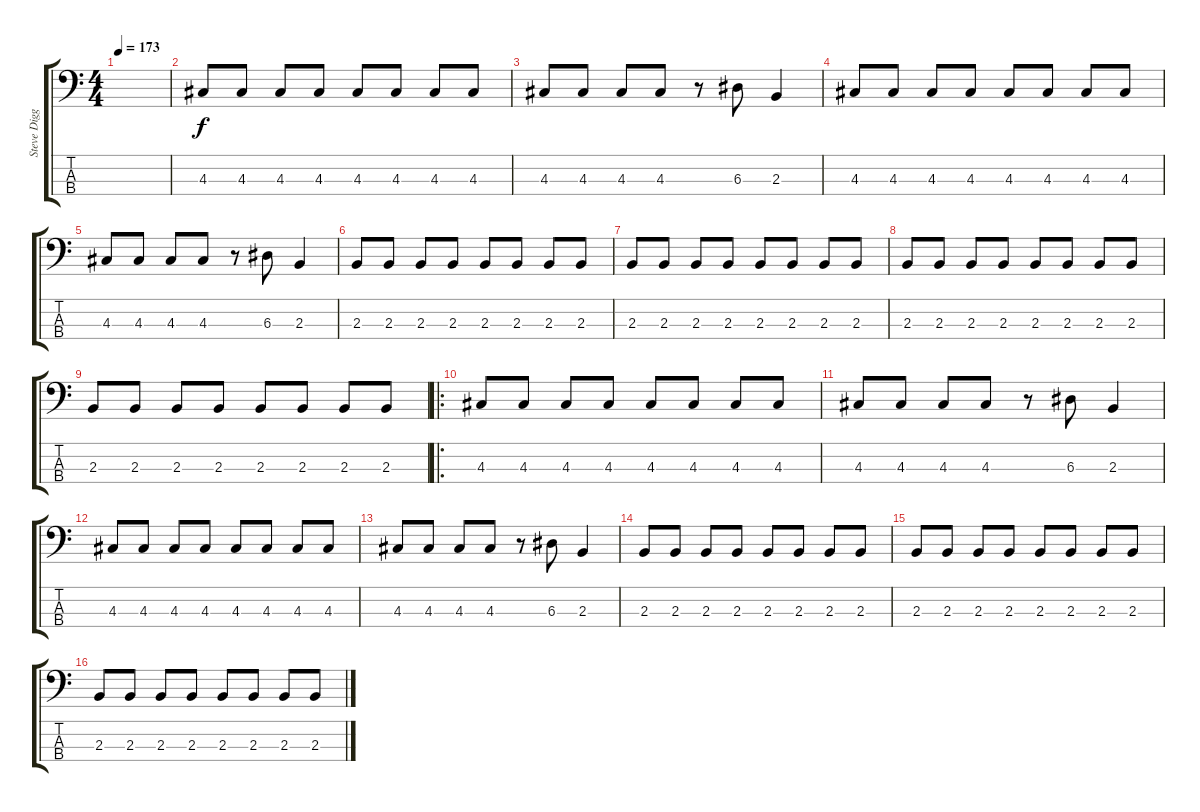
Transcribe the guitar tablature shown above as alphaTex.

\track ("Steve Diggle" "Steve Digg") {instrument electricbasspick}
\staff {score tabs}
\tuning (G2 D2 A1 E1) {hide}
\ts (4 4)
\tempo 173
\clef f4
\ks c
|
4.3.8 4.3.8 4.3.8 4.3.8 4.3.8 4.3.8 4.3.8 4.3.8 |
4.3.8 4.3.8 4.3.8 4.3.8 r.8 6.3.8 2.3.4 |
4.3.8 4.3.8 4.3.8 4.3.8 4.3.8 4.3.8 4.3.8 4.3.8 |
4.3.8 4.3.8 4.3.8 4.3.8 r.8 6.3.8 2.3.4 |
2.3.8 2.3.8 2.3.8 2.3.8 2.3.8 2.3.8 2.3.8 2.3.8 |
2.3.8 2.3.8 2.3.8 2.3.8 2.3.8 2.3.8 2.3.8 2.3.8 |
2.3.8 2.3.8 2.3.8 2.3.8 2.3.8 2.3.8 2.3.8 2.3.8 |
2.3.8 2.3.8 2.3.8 2.3.8 2.3.8 2.3.8 2.3.8 2.3.8 |
\ro
4.3.8 4.3.8 4.3.8 4.3.8 4.3.8 4.3.8 4.3.8 4.3.8 |
4.3.8 4.3.8 4.3.8 4.3.8 r.8 6.3.8 2.3.4 |
4.3.8 4.3.8 4.3.8 4.3.8 4.3.8 4.3.8 4.3.8 4.3.8 |
4.3.8 4.3.8 4.3.8 4.3.8 r.8 6.3.8 2.3.4 |
2.3.8 2.3.8 2.3.8 2.3.8 2.3.8 2.3.8 2.3.8 2.3.8 |
2.3.8 2.3.8 2.3.8 2.3.8 2.3.8 2.3.8 2.3.8 2.3.8 |
2.3.8 2.3.8 2.3.8 2.3.8 2.3.8 2.3.8 2.3.8 2.3.8
